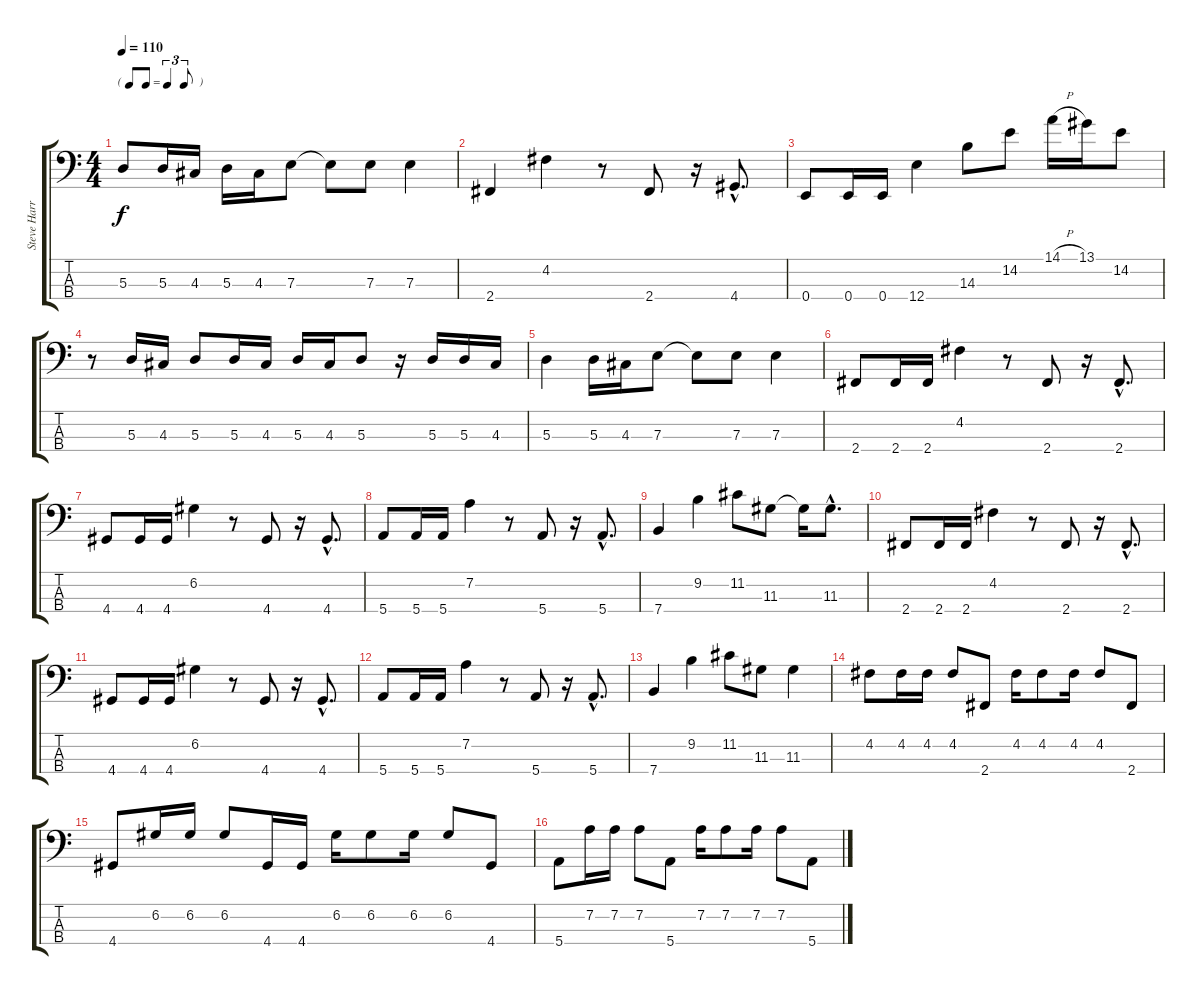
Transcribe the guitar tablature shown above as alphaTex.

\track ("Steve Harris" "Steve Harr") {instrument electricbassfinger}
\staff {score tabs}
\tuning (G2 D2 A1 E1) {hide}
\ts (4 4)
\tf triplet8th
\tempo 110
\clef f4
\ks c
5.3.8{dy f} 5.3.16 4.3.16 5.3.16 4.3.16 7.3.8 7.3{t}.8 7.3.8 7.3.4 |
2.4.4 4.2.4 r.8 2.4.8 r.16 4.4{hac}.8{d} |
0.4.8 0.4.16 0.4.16 12.4.4 14.3.8 14.2.8 14.1{h}.16 13.1.16 14.2.8 |
r.8 5.3.16 4.3.16 5.3.8 5.3.16 4.3.16 5.3.16 4.3.16 5.3.8 r.16 5.3.16 5.3.16 4.3.16 |
5.3.4 5.3.16 4.3.16 7.3.8 7.3{t}.8 7.3.8 7.3.4 |
2.4.8 2.4.16 2.4.16 4.2.4 r.8 2.4.8 r.16 2.4{hac}.8{d} |
4.4.8 4.4.16 4.4.16 6.2.4 r.8 4.4.8 r.16 4.4{hac}.8{d} |
5.4.8 5.4.16 5.4.16 7.2.4 r.8 5.4.8 r.16 5.4{hac}.8{d} |
7.4.4 9.2.4 11.2.8 11.3.8 11.3{t}.16 11.3{hac}.8{d} |
2.4.8 2.4.16 2.4.16 4.2.4 r.8 2.4.8 r.16 2.4{hac}.8{d} |
4.4.8 4.4.16 4.4.16 6.2.4 r.8 4.4.8 r.16 4.4{hac}.8{d} |
5.4.8 5.4.16 5.4.16 7.2.4 r.8 5.4.8 r.16 5.4{hac}.8{d} |
7.4.4 9.2.4 11.2.8 11.3.8 11.3.4 |
4.2.8 4.2.16 4.2.16 4.2.8 2.4.8 4.2.16 4.2.8 4.2.16 4.2.8 2.4.8 |
4.4.8 6.2.16 6.2.16 6.2.8 4.4.16 4.4.16 6.2.16 6.2.8 6.2.16 6.2.8 4.4.8 |
5.4.8 7.2.16 7.2.16 7.2.8 5.4.8 7.2.16 7.2.8 7.2.16 7.2.8 5.4.8
